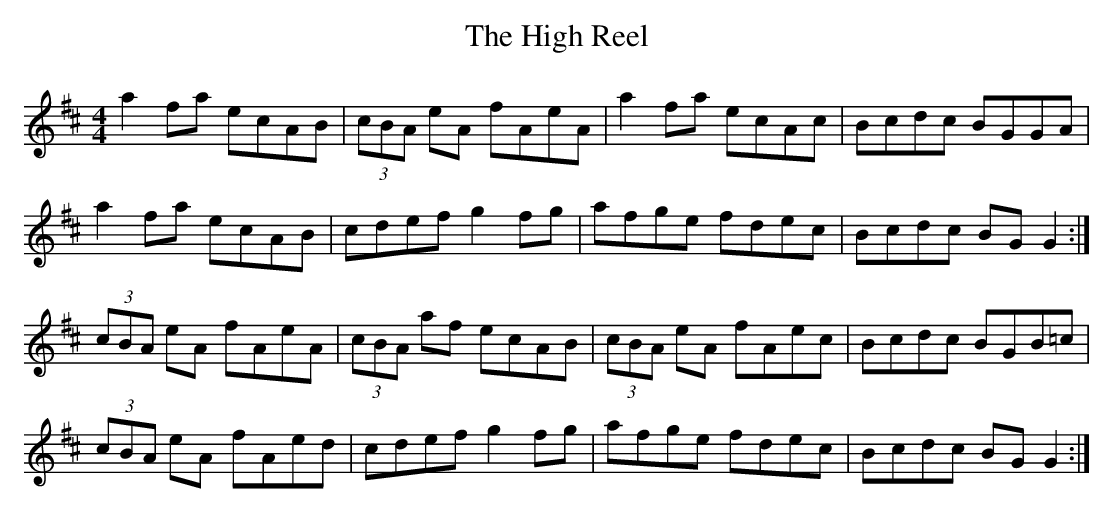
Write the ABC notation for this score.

X:1
T:The High Reel
M:4/4
L:1/8
K:AMix
a2 fa ecAB|(3 cBA eA fAeA|a2 fa ecAc|Bcdc BGGA|
a2 fa ecAB|cdef g2 fg|afge fdec|Bcdc BG G2 :|
(3cBA eA fAeA|(3cBA af ecAB|(3cBA eA fAec|Bcdc BGB=c|
(3cBA eA fAed|cdef g2 fg|afge fdec|Bcdc BG G2 :|
